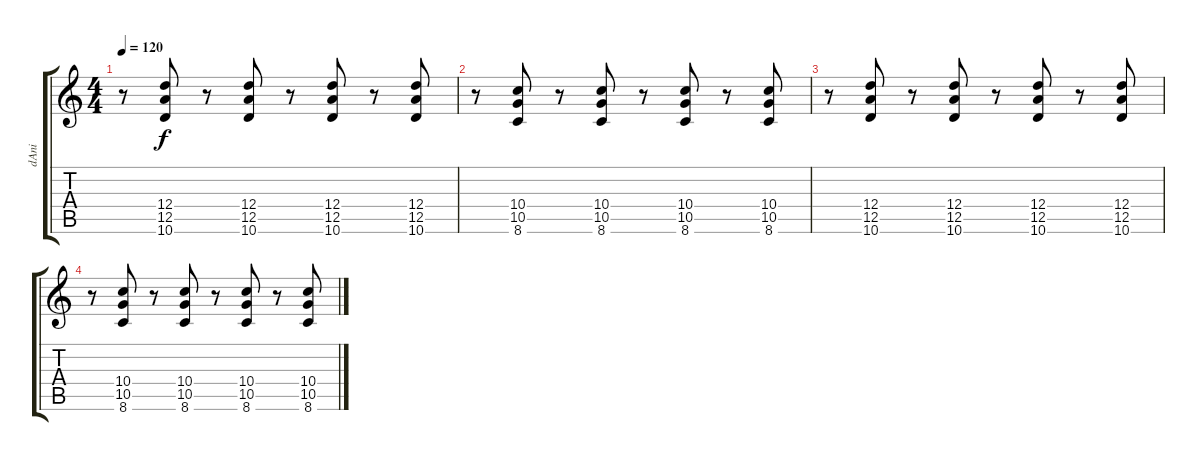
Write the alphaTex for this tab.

\track ("dAni" "dAni") {instrument distortionguitar}
\staff {score tabs}
\tuning (E4 B3 G3 D3 A2 E2) {hide}
\ts (4 4)
\tempo 120
\clef g2
\ks c
r.8{dy f} (12.4 12.5 10.6).8 r.8 (12.4 12.5 10.6).8 r.8 (12.4 12.5 10.6).8 r.8 (12.4 12.5 10.6).8 |
r.8 (10.4 10.5 8.6).8 r.8 (10.4 10.5 8.6).8 r.8 (10.4 10.5 8.6).8 r.8 (10.4 10.5 8.6).8 |
r.8 (12.4 12.5 10.6).8 r.8 (12.4 12.5 10.6).8 r.8 (12.4 12.5 10.6).8 r.8 (12.4 12.5 10.6).8 |
r.8 (10.4 10.5 8.6).8 r.8 (10.4 10.5 8.6).8 r.8 (10.4 10.5 8.6).8 r.8 (10.4 10.5 8.6).8
